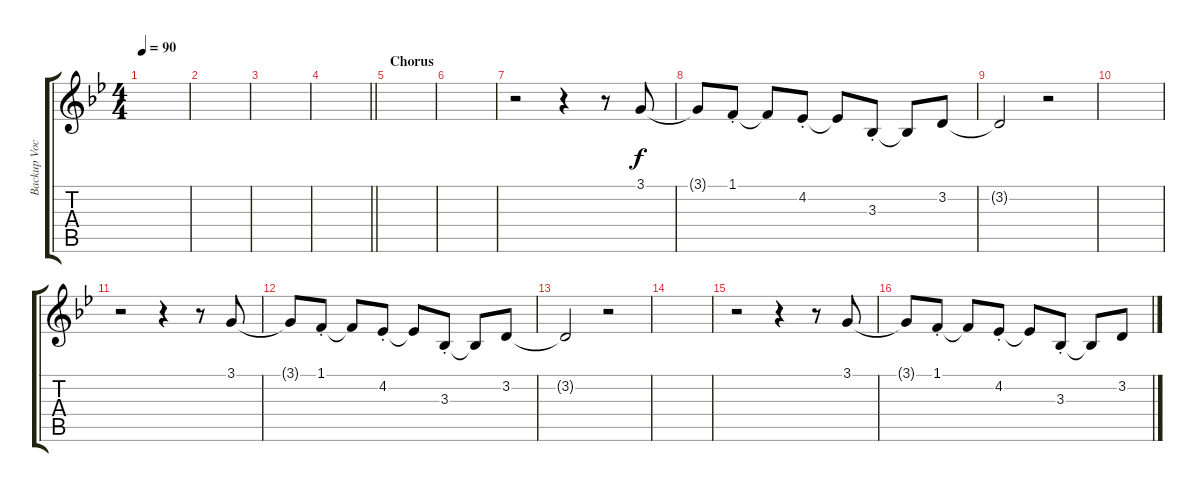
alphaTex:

\track ("Backup Vocals" "Backup Voc") {instrument sopranosax}
\staff {score tabs}
\tuning (E4 B3 G3 D3 A2 E2) {hide}
\ts (4 4)
\tempo 90
\clef g2
\ks bb
|
|
|
\barLineRight lightlight
|
\section ("" "Chorus")
|
|
r.2 r.4 r.8 3.1.8 |
3.1{t}.8 1.1{st}.8 1.1{t}.8 4.2{st}.8 4.2{t}.8 3.3{st}.8 3.3{t}.8 3.2.8 |
3.2{t}.2 r.2 |
|
r.2 r.4 r.8 3.1.8 |
3.1{t}.8 1.1{st}.8 1.1{t}.8 4.2{st}.8 4.2{t}.8 3.3{st}.8 3.3{t}.8 3.2.8 |
3.2{t}.2 r.2 |
|
r.2 r.4 r.8 3.1.8 |
3.1{t}.8 1.1{st}.8 1.1{t}.8 4.2{st}.8 4.2{t}.8 3.3{st}.8 3.3{t}.8 3.2.8
